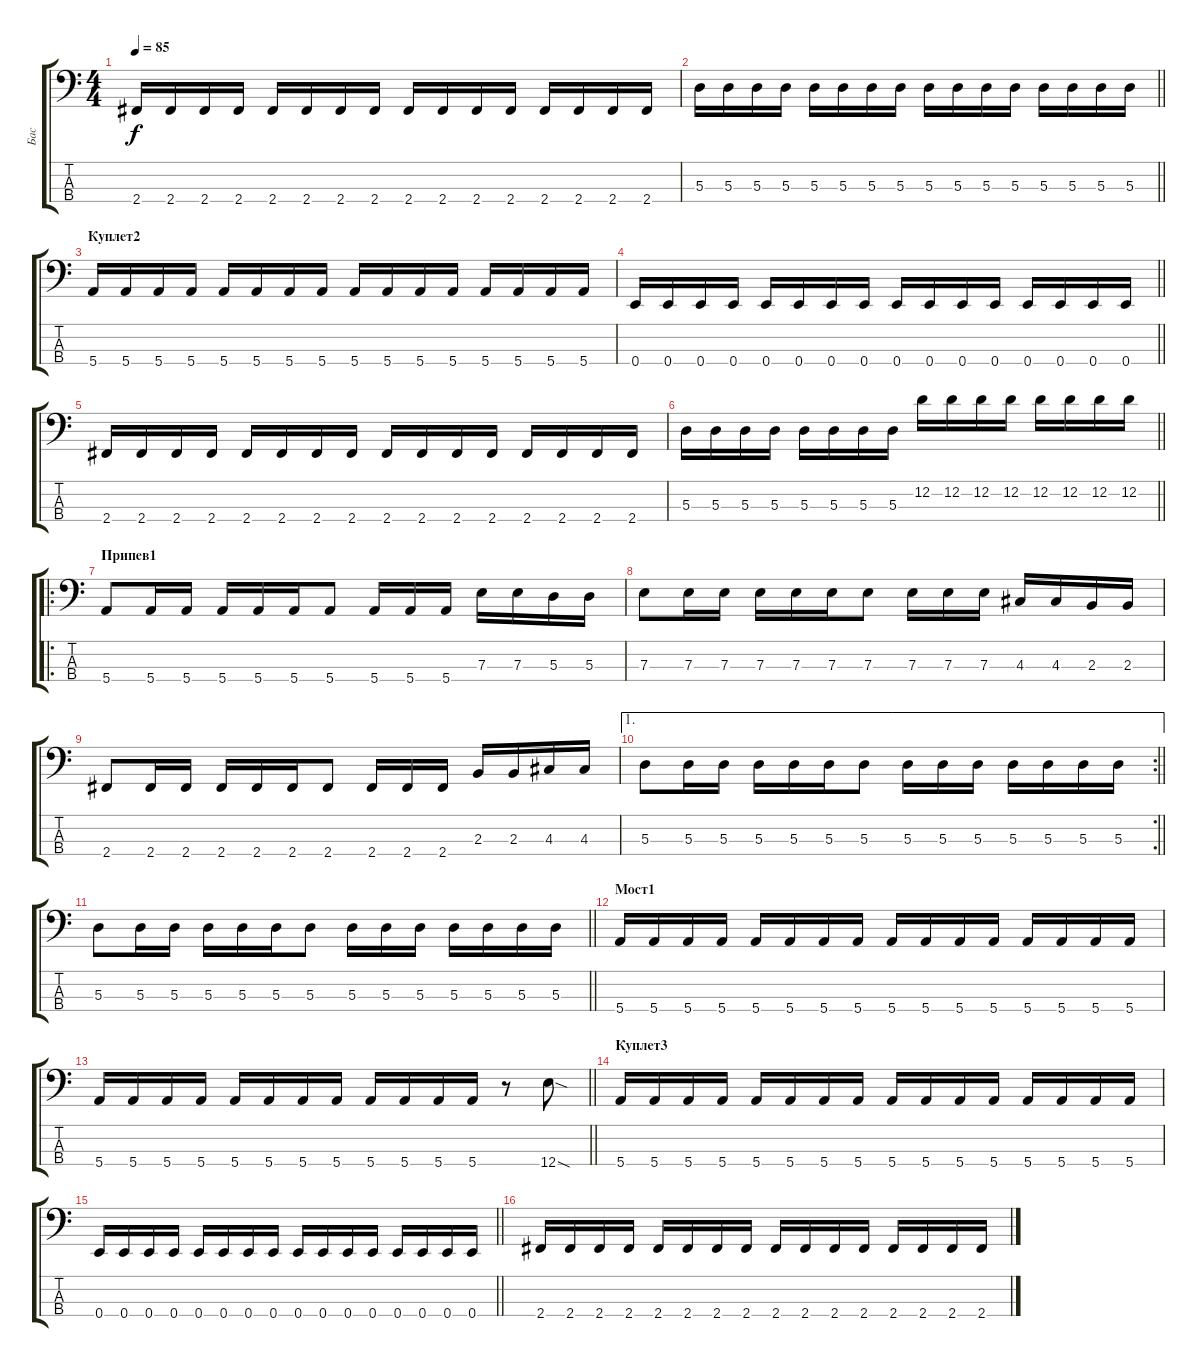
\track ("Бас" "Бас") {instrument electricbasspick}
\staff {score tabs}
\tuning (G2 D2 A1 E1) {hide}
\ts (4 4)
\tempo 85
\clef f4
\ks c
2.4.16{dy f} 2.4.16 2.4.16 2.4.16 2.4.16 2.4.16 2.4.16 2.4.16 2.4.16 2.4.16 2.4.16 2.4.16 2.4.16 2.4.16 2.4.16 2.4.16 |
\barLineRight lightlight
5.3.16 5.3.16 5.3.16 5.3.16 5.3.16 5.3.16 5.3.16 5.3.16 5.3.16 5.3.16 5.3.16 5.3.16 5.3.16 5.3.16 5.3.16 5.3.16 |
\section ("" "Куплет2")
5.4.16 5.4.16 5.4.16 5.4.16 5.4.16 5.4.16 5.4.16 5.4.16 5.4.16 5.4.16 5.4.16 5.4.16 5.4.16 5.4.16 5.4.16 5.4.16 |
\barLineRight lightlight
0.4.16 0.4.16 0.4.16 0.4.16 0.4.16 0.4.16 0.4.16 0.4.16 0.4.16 0.4.16 0.4.16 0.4.16 0.4.16 0.4.16 0.4.16 0.4.16 |
2.4.16 2.4.16 2.4.16 2.4.16 2.4.16 2.4.16 2.4.16 2.4.16 2.4.16 2.4.16 2.4.16 2.4.16 2.4.16 2.4.16 2.4.16 2.4.16 |
\barLineRight lightlight
5.3.16 5.3.16 5.3.16 5.3.16 5.3.16 5.3.16 5.3.16 5.3.16 12.2.16 12.2.16 12.2.16 12.2.16 12.2.16 12.2.16 12.2.16 12.2.16 |
\ro
\section ("" "Припев1")
5.4.8 5.4.16 5.4.16 5.4.16 5.4.16 5.4.16 5.4.8 5.4.16 5.4.16 5.4.16 7.3.16 7.3.16 5.3.16 5.3.16 |
7.3.8 7.3.16 7.3.16 7.3.16 7.3.16 7.3.16 7.3.8 7.3.16 7.3.16 7.3.16 4.3.16 4.3.16 2.3.16 2.3.16 |
2.4.8 2.4.16 2.4.16 2.4.16 2.4.16 2.4.16 2.4.8 2.4.16 2.4.16 2.4.16 2.3.16 2.3.16 4.3.16 4.3.16 |
\ae 1
\rc 2
\barLineRight lightlight
5.3.8 5.3.16 5.3.16 5.3.16 5.3.16 5.3.16 5.3.8 5.3.16 5.3.16 5.3.16 5.3.16 5.3.16 5.3.16 5.3.16 |
\barLineRight lightlight
5.3.8 5.3.16 5.3.16 5.3.16 5.3.16 5.3.16 5.3.8 5.3.16 5.3.16 5.3.16 5.3.16 5.3.16 5.3.16 5.3.16 |
\section ("" "Мост1")
5.4.16 5.4.16 5.4.16 5.4.16 5.4.16 5.4.16 5.4.16 5.4.16 5.4.16 5.4.16 5.4.16 5.4.16 5.4.16 5.4.16 5.4.16 5.4.16 |
\barLineRight lightlight
5.4.16 5.4.16 5.4.16 5.4.16 5.4.16 5.4.16 5.4.16 5.4.16 5.4.16 5.4.16 5.4.16 5.4.16 r.8 12.4{sod}.8 |
\section ("" "Куплет3")
5.4.16 5.4.16 5.4.16 5.4.16 5.4.16 5.4.16 5.4.16 5.4.16 5.4.16 5.4.16 5.4.16 5.4.16 5.4.16 5.4.16 5.4.16 5.4.16 |
\barLineRight lightlight
0.4.16 0.4.16 0.4.16 0.4.16 0.4.16 0.4.16 0.4.16 0.4.16 0.4.16 0.4.16 0.4.16 0.4.16 0.4.16 0.4.16 0.4.16 0.4.16 |
2.4.16 2.4.16 2.4.16 2.4.16 2.4.16 2.4.16 2.4.16 2.4.16 2.4.16 2.4.16 2.4.16 2.4.16 2.4.16 2.4.16 2.4.16 2.4.16
